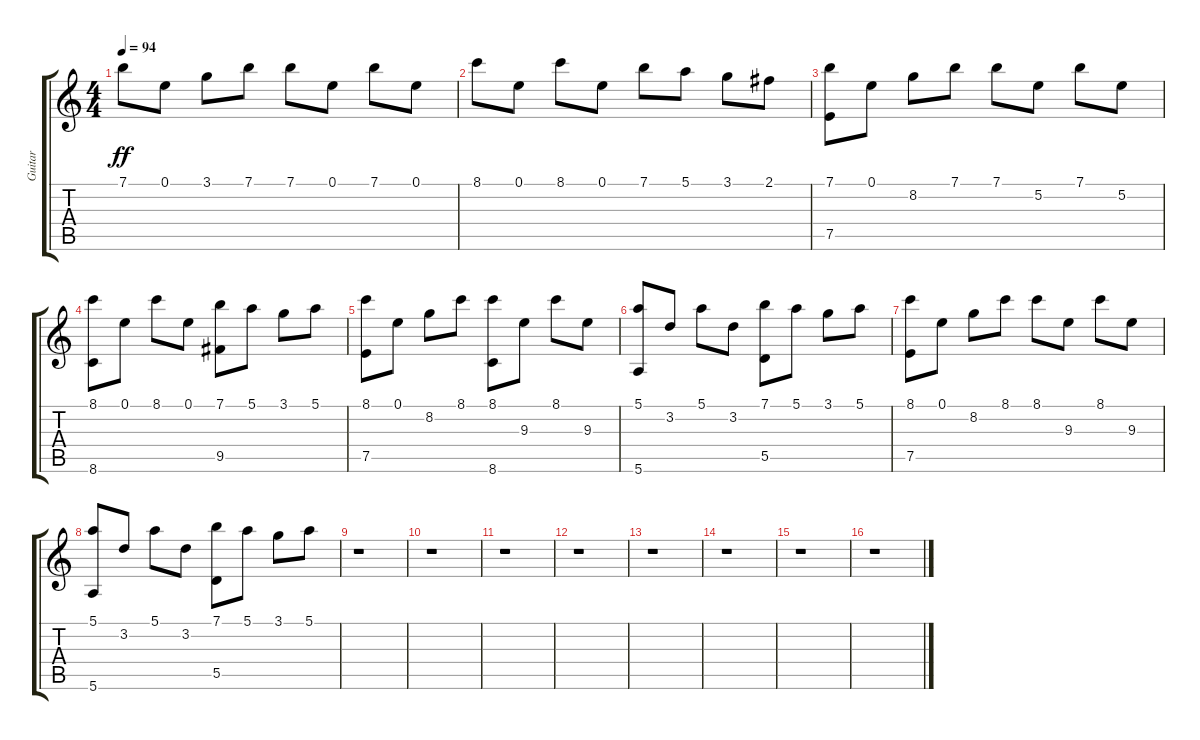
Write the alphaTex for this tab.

\track ("Guitar" "Guitar") {instrument electricguitarjazz}
\staff {score tabs}
\tuning (E4 B3 G3 D3 A2 E2) {hide}
\ts (4 4)
\tempo 94
\clef g2
\ks c
7.1.8{dy ff} 0.1.8 3.1.8 7.1.8 7.1.8 0.1.8 7.1.8 0.1.8 |
8.1.8 0.1.8 8.1.8 0.1.8 7.1.8 5.1.8 3.1.8 2.1.8 |
(7.1 7.5).8 0.1.8 8.2.8 7.1.8 7.1.8 5.2.8 7.1.8 5.2.8 |
(8.1 8.6).8 0.1.8 8.1.8 0.1.8 (7.1 9.5).8 5.1.8 3.1.8 5.1.8 |
(8.1 7.5).8 0.1.8 8.2.8 8.1.8 (8.1 8.6).8 9.3.8 8.1.8 9.3.8 |
(5.1 5.6).8 3.2.8 5.1.8 3.2.8 (7.1 5.5).8 5.1.8 3.1.8 5.1.8 |
(8.1 7.5).8 0.1.8 8.2.8 8.1.8 8.1.8 9.3.8 8.1.8 9.3.8 |
(5.1 5.6).8 3.2.8 5.1.8 3.2.8 (7.1 5.5).8 5.1.8 3.1.8 5.1.8 |
r.1 |
r.1 |
r.1 |
r.1 |
r.1 |
r.1 |
r.1 |
r.1
